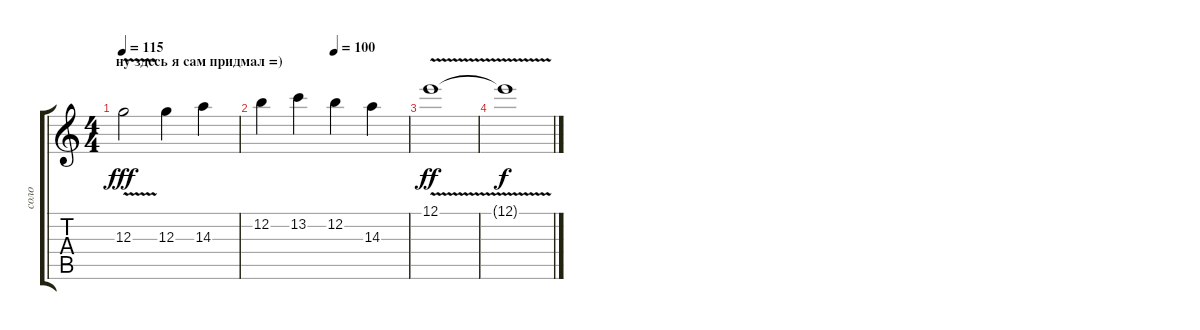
\track ("соло" "соло") {instrument distortionguitar}
\staff {score tabs}
\tuning (E4 B3 G3 D3 A2 E2) {hide}
\ts (4 4)
\section ("" "ну здесь я сам придмал =)")
\tempo 115
\clef g2
\ks c
12.3{v}.2{dy fff} 12.3.4 14.3.4 |
\tempo (100 0.5)
12.2.4 13.2.4 12.2.4 14.3.4 |
12.1{v}.1{dy ff} |
12.1{t}.1{dy f}
